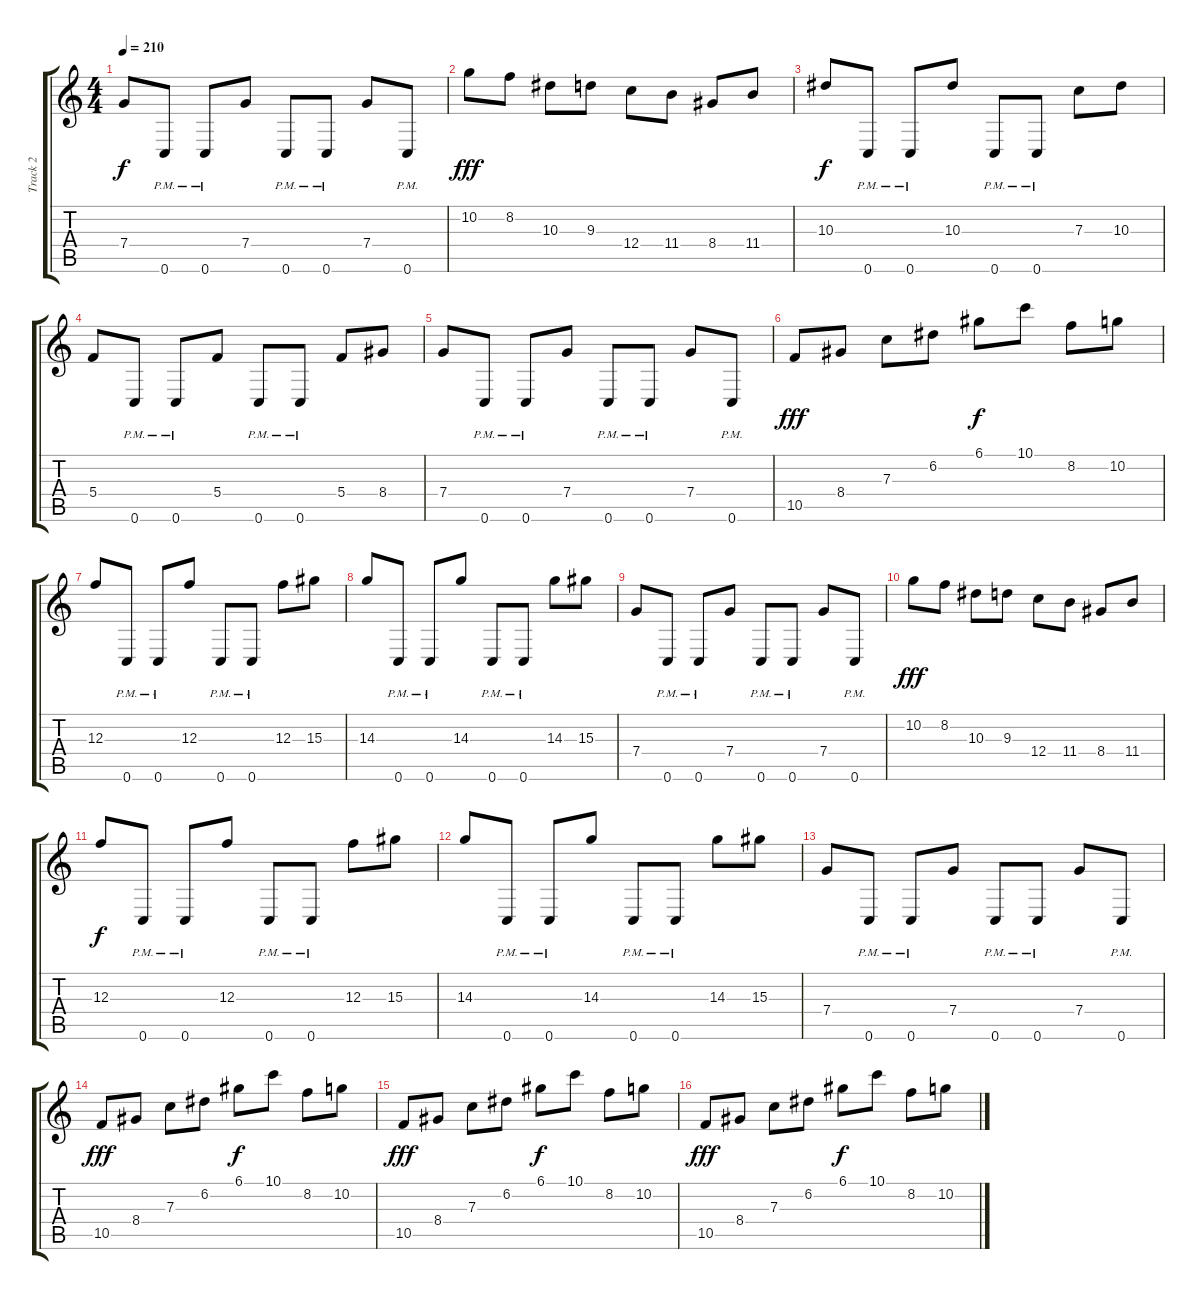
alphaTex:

\track ("Track 2" "Track 2") {instrument distortionguitar}
\staff {score tabs}
\tuning (D4 A3 F3 C3 G2 C2) {hide}
\ts (4 4)
\tempo 210
\clef g2
\ks c
7.4.8{dy f} 0.6{pm}.8 0.6{pm}.8 7.4.8 0.6{pm}.8 0.6{pm}.8 7.4.8 0.6{pm}.8 |
10.2.8{dy fff} 8.2.8 10.3.8 9.3.8 12.4.8 11.4.8 8.4.8 11.4.8 |
10.3.8{dy f} 0.6{pm}.8 0.6{pm}.8 10.3.8 0.6{pm}.8 0.6{pm}.8 7.3.8 10.3.8 |
5.4.8 0.6{pm}.8 0.6{pm}.8 5.4.8 0.6{pm}.8 0.6{pm}.8 5.4.8 8.4.8 |
7.4.8 0.6{pm}.8 0.6{pm}.8 7.4.8 0.6{pm}.8 0.6{pm}.8 7.4.8 0.6{pm}.8 |
10.5.8{dy fff} 8.4.8 7.3.8 6.2.8 6.1.8{dy f} 10.1.8 8.2.8 10.2.8 |
12.3.8 0.6{pm}.8 0.6{pm}.8 12.3.8 0.6{pm}.8 0.6{pm}.8 12.3.8 15.3.8 |
14.3.8 0.6{pm}.8 0.6{pm}.8 14.3.8 0.6{pm}.8 0.6{pm}.8 14.3.8 15.3.8 |
7.4.8 0.6{pm}.8 0.6{pm}.8 7.4.8 0.6{pm}.8 0.6{pm}.8 7.4.8 0.6{pm}.8 |
10.2.8{dy fff} 8.2.8 10.3.8 9.3.8 12.4.8 11.4.8 8.4.8 11.4.8 |
12.3.8{dy f} 0.6{pm}.8 0.6{pm}.8 12.3.8 0.6{pm}.8 0.6{pm}.8 12.3.8 15.3.8 |
14.3.8 0.6{pm}.8 0.6{pm}.8 14.3.8 0.6{pm}.8 0.6{pm}.8 14.3.8 15.3.8 |
7.4.8 0.6{pm}.8 0.6{pm}.8 7.4.8 0.6{pm}.8 0.6{pm}.8 7.4.8 0.6{pm}.8 |
10.5.8{dy fff} 8.4.8 7.3.8 6.2.8 6.1.8{dy f} 10.1.8 8.2.8 10.2.8 |
10.5.8{dy fff} 8.4.8 7.3.8 6.2.8 6.1.8{dy f} 10.1.8 8.2.8 10.2.8 |
10.5.8{dy fff} 8.4.8 7.3.8 6.2.8 6.1.8{dy f} 10.1.8 8.2.8 10.2.8
